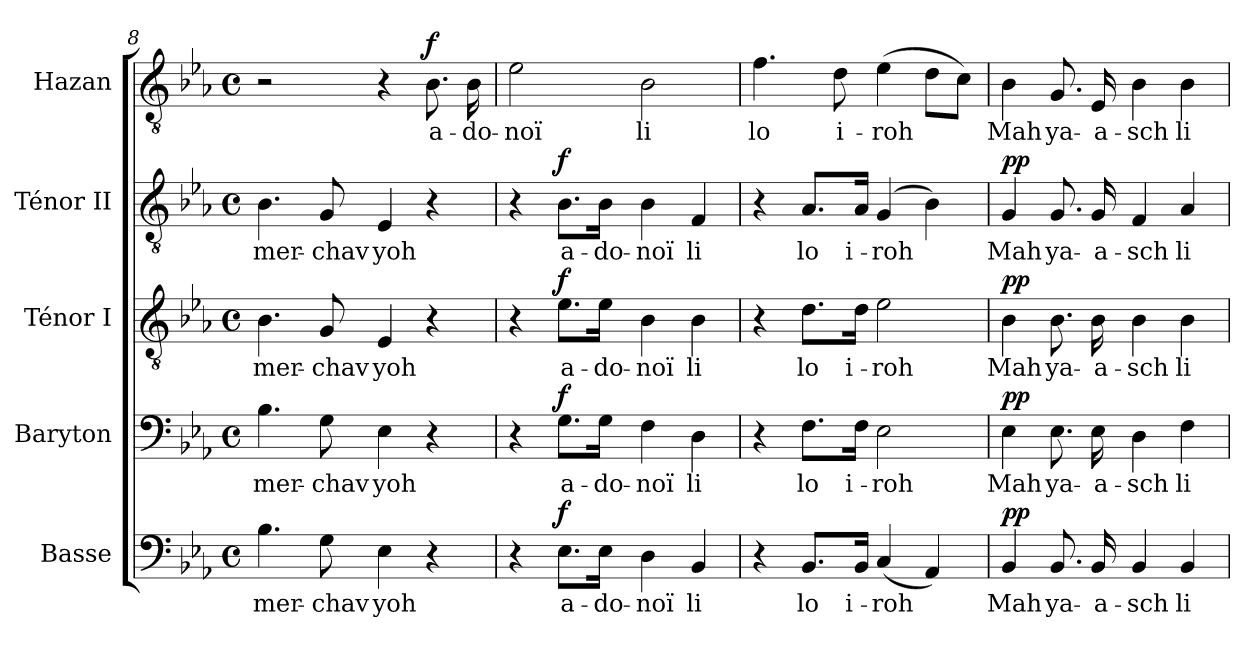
**kern	**text	**dynam	**kern	**text	**dynam	**kern	**text	**dynam	**kern	**text	**dynam	**kern	**text	**dynam
*part5	*part5	*part5	*part4	*part4	*part4	*part3	*part3	*part3	*part2	*part2	*part2	*part1	*part1	*part1
*staff5	*staff5	*staff5	*staff4	*staff4	*staff4	*staff3	*staff3	*staff3	*staff2	*staff2	*staff2	*staff1	*staff1	*staff1
*I"Basse	*	*	*I"Baryton	*	*	*I"Ténor I	*	*	*I"Ténor II	*	*	*I"Hazan	*	*
*I'B.	*	*	*I'Bar.	*	*	*I'T. I	*	*	*I'T. II	*	*	*I'H.	*	*
*clefF4	*	*	*clefF4	*	*	*clefGv2	*	*	*clefGv2	*	*	*clefGv2	*	*
*	*	*	*	*	*	*ITrd7c12	*	*	*ITrd7c12	*	*	*ITrd7c12	*	*
*k[b-e-a-]	*	*	*k[b-e-a-]	*	*	*k[b-e-a-]	*	*	*k[b-e-a-]	*	*	*k[b-e-a-]	*	*
*E-:	*	*	*E-:	*	*	*E-:	*	*	*E-:	*	*	*E-:	*	*
*M4/4	*	*	*M4/4	*	*	*M4/4	*	*	*M4/4	*	*	*M4/4	*	*
*met(c)	*	*	*met(c)	*	*	*met(c)	*	*	*met(c)	*	*	*met(c)	*	*
=8	=8	=8	=8	=8	=8	=8	=8	=8	=8	=8	=8	=8	=8	=8
!	!LO:LY:b:color=#000000	!	!	!	!	!	!	!	!	!	!	!	!	!
!	!	!	!	!LO:LY:b:color=#000000	!	!	!	!	!	!	!	!	!	!
!	!	!	!	!	!	!	!LO:LY:b:color=#000000	!	!	!	!	!	!	!
!	!	!	!	!	!	!	!	!	!	!LO:LY:b:color=#000000	!	!	!	!
4.B-i\	-mer-	.	4.B-i\	-mer-	.	4.BB-i\	-mer-	.	4.BB-i\	-mer-	.	2r	.	.
!	!LO:LY:b:color=#000000	!	!	!	!	!	!	!	!	!	!	!	!	!
!	!	!	!	!LO:LY:b:color=#000000	!	!	!	!	!	!	!	!	!	!
!	!	!	!	!	!	!	!LO:LY:b:color=#000000	!	!	!	!	!	!	!
!	!	!	!	!	!	!	!	!	!	!LO:LY:b:color=#000000	!	!	!	!
8Gi\	-chav	.	8Gi\	-chav	.	8GGi/	-chav	.	8GGi/	-chav	.	.	.	.
!	!LO:LY:b:color=#000000	!	!	!	!	!	!	!	!	!	!	!	!	!
!	!	!	!	!LO:LY:b:color=#000000	!	!	!	!	!	!	!	!	!	!
!	!	!	!	!	!	!	!LO:LY:b:color=#000000	!	!	!	!	!	!	!
!	!	!	!	!	!	!	!	!	!	!LO:LY:b:color=#000000	!	!	!	!
4E-i\	yoh	.	4E-i\	yoh	.	4EE-i/	yoh	.	4EE-i/	yoh	.	4r	.	.
!	!	!	!	!	!	!	!	!	!	!	!	!	!LO:LY:b:color=#000000	!
4r	.	.	4r	.	.	4r	.	.	4r	.	.	8.BB-i\	a-	f
!	!	!	!	!	!	!	!	!	!	!	!	!	!LO:LY:b:color=#000000	!
.	.	.	.	.	.	.	.	.	.	.	.	16BB-i\	-do-	.
=9	=9	=9	=9	=9	=9	=9	=9	=9	=9	=9	=9	=9	=9	=9
!	!	!	!	!	!	!	!	!	!	!	!	!	!LO:LY:b:color=#000000	!
4r	.	.	4r	.	.	4r	.	.	4r	.	.	2E-i\	-noï	.
!	!LO:LY:b:color=#000000	!	!	!	!	!	!	!	!	!	!	!	!	!
!	!	!	!	!LO:LY:b:color=#000000	!	!	!	!	!	!	!	!	!	!
!	!	!	!	!	!	!	!LO:LY:b:color=#000000	!	!	!	!	!	!	!
!	!	!	!	!	!	!	!	!	!	!LO:LY:b:color=#000000	!	!	!	!
8.E-i\L	a-	f	8.Gi\L	a-	f	8.E-i\L	a-	f	8.BB-i\L	a-	f	.	.	.
!	!LO:LY:b:color=#000000	!	!	!	!	!	!	!	!	!	!	!	!	!
!	!	!	!	!LO:LY:b:color=#000000	!	!	!	!	!	!	!	!	!	!
!	!	!	!	!	!	!	!LO:LY:b:color=#000000	!	!	!	!	!	!	!
!	!	!	!	!	!	!	!	!	!	!LO:LY:b:color=#000000	!	!	!	!
16E-i\Jk	-do-	.	16Gi\Jk	-do-	.	16E-i\Jk	-do-	.	16BB-i\Jk	-do-	.	.	.	.
!	!LO:LY:b:color=#000000	!	!	!	!	!	!	!	!	!	!	!	!	!
!	!	!	!	!LO:LY:b:color=#000000	!	!	!	!	!	!	!	!	!	!
!	!	!	!	!	!	!	!LO:LY:b:color=#000000	!	!	!	!	!	!	!
!	!	!	!	!	!	!	!	!	!	!LO:LY:b:color=#000000	!	!	!	!
!	!	!	!	!	!	!	!	!	!	!	!	!	!LO:LY:b:color=#000000	!
4Di\	-noï	.	4Fi\	-noï	.	4BB-i\	-noï	.	4BB-i\	-noï	.	2BB-i\	li	.
!	!LO:LY:b:color=#000000	!	!	!	!	!	!	!	!	!	!	!	!	!
!	!	!	!	!LO:LY:b:color=#000000	!	!	!	!	!	!	!	!	!	!
!	!	!	!	!	!	!	!LO:LY:b:color=#000000	!	!	!	!	!	!	!
!	!	!	!	!	!	!	!	!	!	!LO:LY:b:color=#000000	!	!	!	!
4BB-i/	li	.	4Di\	li	.	4BB-i\	li	.	4FFi/	li	.	.	.	.
=10	=10	=10	=10	=10	=10	=10	=10	=10	=10	=10	=10	=10	=10	=10
!	!	!	!	!	!	!	!	!	!	!	!	!	!LO:LY:b:color=#000000	!
4r	.	.	4r	.	.	4r	.	.	4r	.	.	4.Fi\	lo	.
!	!LO:LY:b:color=#000000	!	!	!	!	!	!	!	!	!	!	!	!	!
!	!	!	!	!LO:LY:b:color=#000000	!	!	!	!	!	!	!	!	!	!
!	!	!	!	!	!	!	!LO:LY:b:color=#000000	!	!	!	!	!	!	!
!	!	!	!	!	!	!	!	!	!	!LO:LY:b:color=#000000	!	!	!	!
8.BB-i/L	lo	.	8.Fi\L	lo	.	8.Di\L	lo	.	8.AA-i/L	lo	.	.	.	.
!	!	!	!	!	!	!	!	!	!	!	!	!	!LO:LY:b:color=#000000	!
.	.	.	.	.	.	.	.	.	.	.	.	8Di\	i-	.
!	!LO:LY:b:color=#000000	!	!	!	!	!	!	!	!	!	!	!	!	!
!	!	!	!	!LO:LY:b:color=#000000	!	!	!	!	!	!	!	!	!	!
!	!	!	!	!	!	!	!LO:LY:b:color=#000000	!	!	!	!	!	!	!
!	!	!	!	!	!	!	!	!	!	!LO:LY:b:color=#000000	!	!	!	!
16BB-i/Jk	i-	.	16Fi\Jk	i-	.	16Di\Jk	i-	.	16AA-i/Jk	i-	.	.	.	.
!	!LO:LY:b:color=#000000	!	!	!	!	!	!	!	!	!	!	!	!	!
!	!	!	!	!LO:LY:b:color=#000000	!	!	!	!	!	!	!	!	!	!
!	!	!	!	!	!	!	!LO:LY:b:color=#000000	!	!	!	!	!	!	!
!	!	!	!	!	!	!	!	!	!	!LO:LY:b:color=#000000	!	!	!	!
!	!	!	!	!	!	!	!	!	!	!	!	!	!LO:LY:b:color=#000000	!
(4Ci/	-roh	.	2E-i\	-roh	.	2E-i\	-roh	.	(4GGi/	-roh	.	(4E-i\	-roh	.
4AA-i/)	.	.	.	.	.	.	.	.	4BB-i\)	.	.	8Di\L	.	.
.	.	.	.	.	.	.	.	.	.	.	.	8Ci\J)	.	.
=11	=11	=11	=11	=11	=11	=11	=11	=11	=11	=11	=11	=11	=11	=11
!	!LO:LY:b:color=#000000	!	!	!	!	!	!	!	!	!	!	!	!	!
!	!	!	!	!LO:LY:b:color=#000000	!	!	!	!	!	!	!	!	!	!
!	!	!	!	!	!	!	!LO:LY:b:color=#000000	!	!	!	!	!	!	!
!	!	!	!	!	!	!	!	!	!	!LO:LY:b:color=#000000	!	!	!	!
!	!	!	!	!	!	!	!	!	!	!	!	!	!LO:LY:b:color=#000000	!
4BB-i/	Mah	pp	4E-i\	Mah	pp	4BB-i\	Mah	pp	4GGi/	Mah	pp	4BB-i\	Mah	.
!	!LO:LY:b:color=#000000	!	!	!	!	!	!	!	!	!	!	!	!	!
!	!	!	!	!LO:LY:b:color=#000000	!	!	!	!	!	!	!	!	!	!
!	!	!	!	!	!	!	!LO:LY:b:color=#000000	!	!	!	!	!	!	!
!	!	!	!	!	!	!	!	!	!	!LO:LY:b:color=#000000	!	!	!	!
!	!	!	!	!	!	!	!	!	!	!	!	!	!LO:LY:b:color=#000000	!
8.BB-i/	ya-	.	8.E-i\	ya-	.	8.BB-i\	ya-	.	8.GGi/	ya-	.	8.GGi/	ya-	.
!	!LO:LY:b:color=#000000	!	!	!	!	!	!	!	!	!	!	!	!	!
!	!	!	!	!LO:LY:b:color=#000000	!	!	!	!	!	!	!	!	!	!
!	!	!	!	!	!	!	!LO:LY:b:color=#000000	!	!	!	!	!	!	!
!	!	!	!	!	!	!	!	!	!	!LO:LY:b:color=#000000	!	!	!	!
!	!	!	!	!	!	!	!	!	!	!	!	!	!LO:LY:b:color=#000000	!
16BB-i/	-a-	.	16E-i\	-a-	.	16BB-i\	-a-	.	16GGi/	-a-	.	16EE-i/	-a-	.
!	!LO:LY:b:color=#000000	!	!	!	!	!	!	!	!	!	!	!	!	!
!	!	!	!	!LO:LY:b:color=#000000	!	!	!	!	!	!	!	!	!	!
!	!	!	!	!	!	!	!LO:LY:b:color=#000000	!	!	!	!	!	!	!
!	!	!	!	!	!	!	!	!	!	!LO:LY:b:color=#000000	!	!	!	!
!	!	!	!	!	!	!	!	!	!	!	!	!	!LO:LY:b:color=#000000	!
4BB-i/	-sch	.	4Di\	-sch	.	4BB-i\	-sch	.	4FFi/	-sch	.	4BB-i\	-sch	.
!	!LO:LY:b:color=#000000	!	!	!	!	!	!	!	!	!	!	!	!	!
!	!	!	!	!LO:LY:b:color=#000000	!	!	!	!	!	!	!	!	!	!
!	!	!	!	!	!	!	!LO:LY:b:color=#000000	!	!	!	!	!	!	!
!	!	!	!	!	!	!	!	!	!	!LO:LY:b:color=#000000	!	!	!	!
!	!	!	!	!	!	!	!	!	!	!	!	!	!LO:LY:b:color=#000000	!
4BB-i/	li-	.	4Fi\	li-	.	4BB-i\	li-	.	4AA-i/	li-	.	4BB-i\	li-	.
=	=	=	=	=	=	=	=	=	=	=	=	=	=	=
*-	*-	*-	*-	*-	*-	*-	*-	*-	*-	*-	*-	*-	*-	*-
